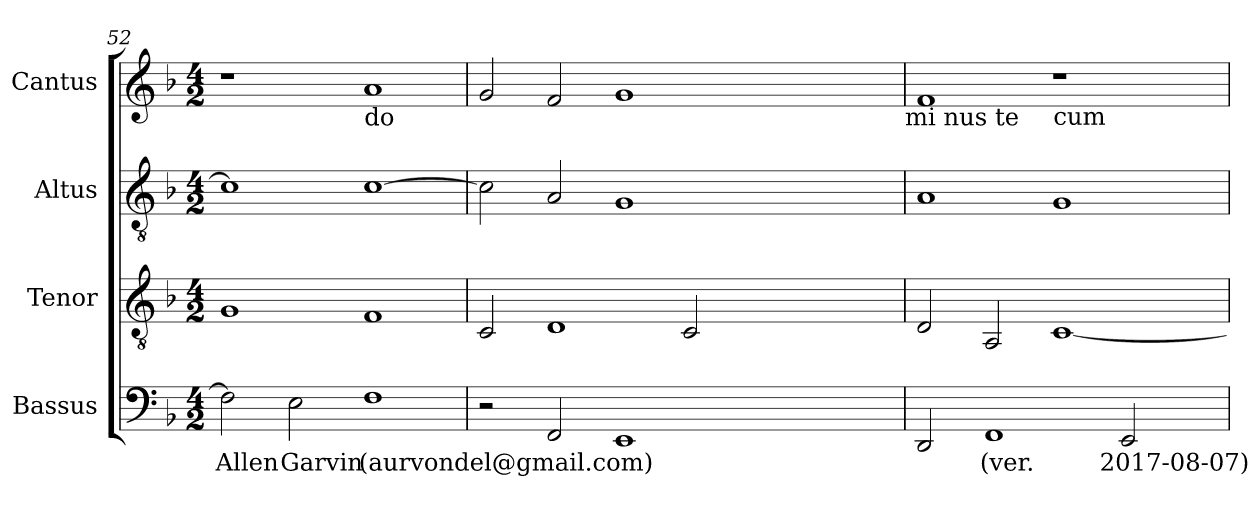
**kern	**text	**kern	**kern	**kern
*part4	*part4	*part3	*part2	*part1
*staff4	*staff4	*staff3	*staff2	*staff1
*I"Bassus	*	*I"Tenor	*I"Altus	*I"Cantus
*clefF4	*	*clefGv2	*clefGv2	*clefG2
*k[b-]	*	*k[b-]	*k[b-]	*k[b-]
*F:	*	*F:	*F:	*F:
*M4/2	*	*M4/2	*M4/2	*M4/2
=52	=52	=52	=52	=52
!	!LO:LY:b	!	!	!
2F\]	Allen	1G	1c]	1r
!	!LO:LY:b	!	!	!
2E\	Garvin	.	.	.
!	!	!	!	!LO:TX:b:t=do
!	!LO:LY:b	!	!	!
1F	(aurvondel@gmail.com)	1F	[>1c	1a
=53	=53	=53	=53	=53
2r	.	2C/	2c\]	2g/
2FF/	.	1D	2A/	2f/
1EE	.	.	1G	1g
.	.	2C/	.	.
!	!	!	!	!LO:TX:b:t=mi nus te
=54	=54	=54	=54	=54
2DD/	.	2D/	1A	1f
!	!LO:LY:b	!	!	!
1FF	(ver.	2AA/	.	.
!	!	!	!	!LO:TX:b:t=cum
.	.	[<1C	1G	1r
!	!LO:LY:b	!	!	!
2EE/	2017-08-07)	.	.	.
=	=	=	=	=
*-	*-	*-	*-	*-
